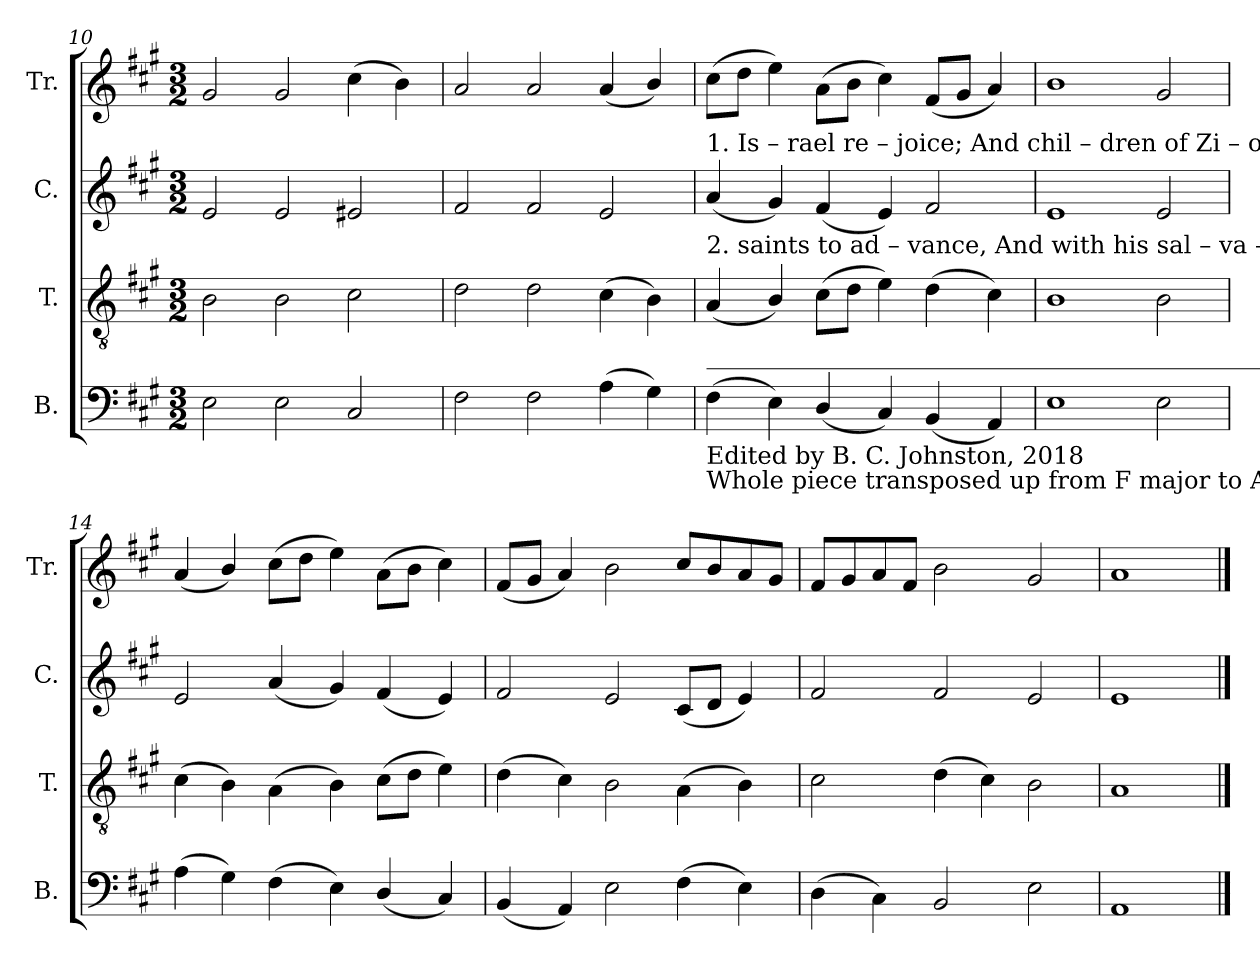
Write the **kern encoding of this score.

**kern	**kern	**kern	**kern
*part4	*part3	*part2	*part1
*staff4	*staff3	*staff2	*staff1
*I"B.	*I"T.	*I"C.	*I"Tr.
*I'B.	*I'T.	*I'C.	*I'Tr.
*clefF4	*clefGv2	*clefG2	*clefG2
*k[f#c#g#]	*k[f#c#g#]	*k[f#c#g#]	*k[f#c#g#]
*M3/2	*M3/2	*M3/2	*M3/2
=10	=10	=10	=10
2E!\	2B!\	2e!/	2g#!/
2E!\	2B!\	2e!/	2g#!/
2C#!/	2c#!\	2e#X!/	(4cc#!\
.	.	.	4b!\)
=11	=11	=11	=11
2F#!\	2d!\	2f#!/	2a!/
2F#!\	2d!\	2f#!/	2a!/
(4A!\	(4c#!\	2e!/	(4a!/
4G#!\)	4B!\)	.	4b!/)
=12	=12	=12	=12
!	!	!LO:TX:a:t=1. Is      –     rael        re      –     joice;   And  chil  –  dren       of             Zi      –      on    be                 glad             in      their  King.	!
!	!	!LO:TX:b:t=2. saints       to          ad      –    vance,  And  with     his         sal      –     va     –       tion  the               hum     –      ble      to    bless.	!
!LO:TX:a:t=__________________________________________________	!	!	!
!LO:TX:b:t=Edited by B. C. Johnston, 2018	!	!	!
!LO:TX:b:t=Whole piece transposed up from F major to A major.	!	!	!
(4F#!\	(4A!/	(4a!/	(8cc#!\L
.	.	.	8dd!\J
4E!\)	4B!/)	4g#!/)	4ee!\)
(4D!/	(8c#!\L	(4f#!/	(8a!\L
.	8d!\J	.	8b!\J
4C#!/)	4e!\)	4e!/)	4cc#!\)
(4BB!/	(4d!\	2f#!/	(8f#!/L
.	.	.	8g#!/J
4AA!/)	4c#!\)	.	4a!/)
=13	=13	=13	=13
1E!	1B!	1e!	1b!
2E!\	2B!\	2e!/	2g#!/
=14	=14	=14	=14
(4A!\	(4c#!\	2e!/	(4a!/
4G#!\)	4B!\)	.	4b!/)
(4F#!\	(4A!\	(4a!/	(8cc#!\L
.	.	.	8dd!\J
4E!\)	4B!\)	4g#!/)	4ee!\)
(4D!/	(8c#!\L	(4f#!/	(8a!\L
.	8d!\J	.	8b!\J
4C#!/)	4e!\)	4e!/)	4cc#!\)
=15	=15	=15	=15
(4BB!/	(4d!\	2f#!/	(8f#!/L
.	.	.	8g#!/J
4AA!/)	4c#!\)	.	4a!/)
2E!\	2B!\	2e!/	2b!\
(4F#!\	(4A!\	(8c#!/L	8cc#!/L
.	.	8d!/J	8b!/
4E!\)	4B!\)	4e!/)	8a!/
.	.	.	8g#!/J
=16	=16	=16	=16
(4D!\	2c#!\	2f#!/	8f#!/L
.	.	.	8g#!/
4C#!\)	.	.	8a!/
.	.	.	8f#!/J
2BB!/	(4d!\	2f#!/	2b!\
.	4c#!\)	.	.
2E!\	2B!\	2e!/	2g#!/
=17	=17	=17	=17
1AA!	1A!	1e!	1a!
==	==	==	==
*-	*-	*-	*-
